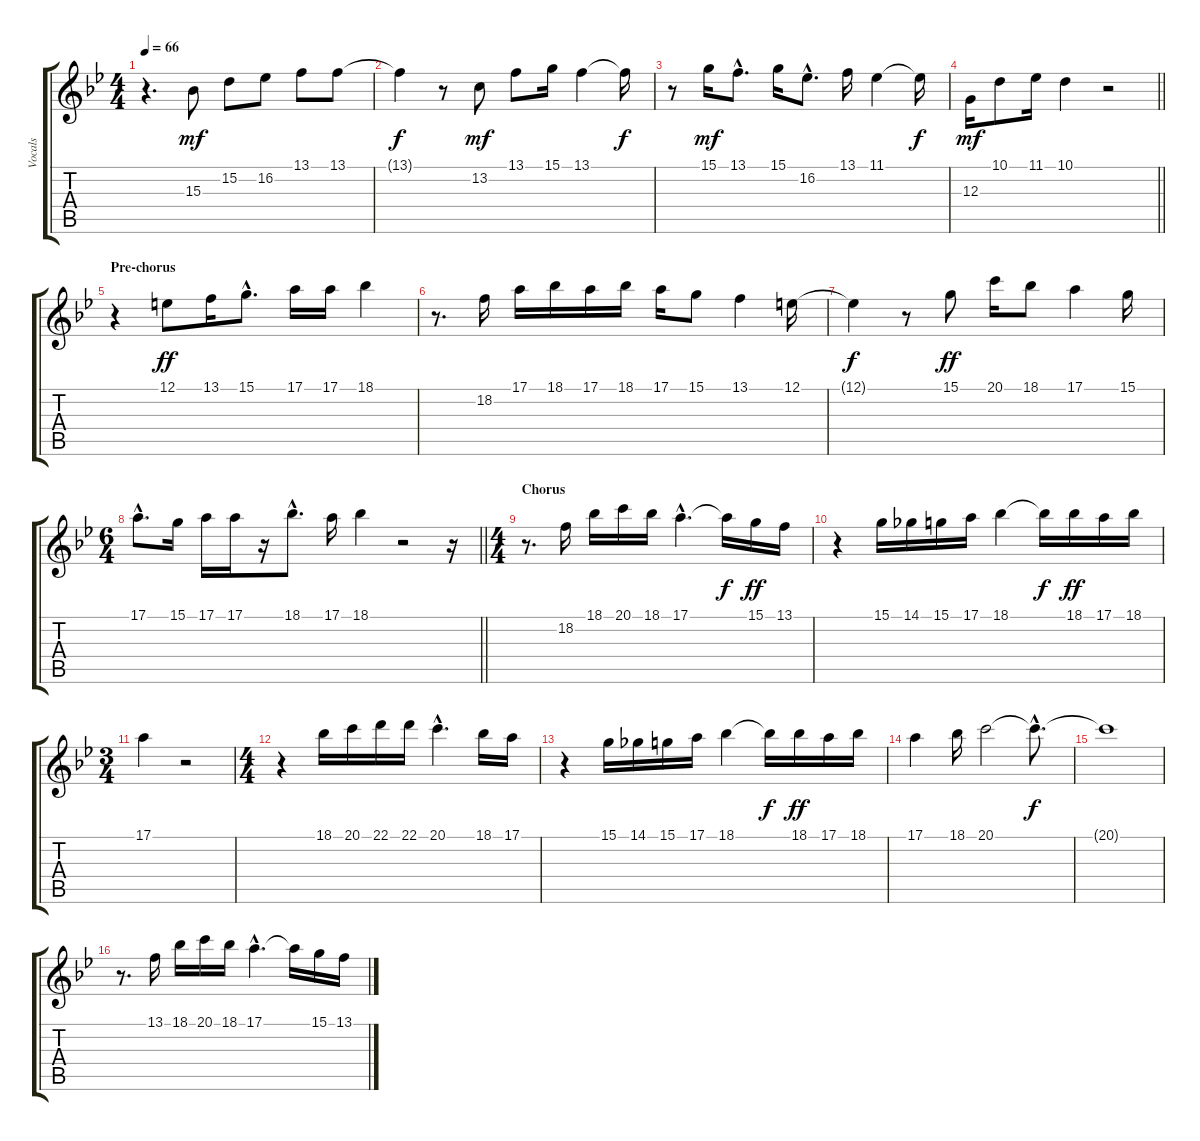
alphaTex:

\track ("Vocals" "Vocals") {instrument lead6voice}
\staff {score tabs}
\tuning (E4 B3 G3 D3 A2 E2) {hide}
\ts (4 4)
\tempo 66
\clef g2
\ks bb
r.4{d dy mf} 15.3.8 15.2.8 16.2.8 13.1.8 13.1.8 |
13.1{t}.4{dy f} r.8 13.2.8{dy mf} 13.1.8 15.1.16 13.1.4 13.1{t}.16{dy f} |
r.8 15.1.16{dy mf} 13.1{hac}.8{d} 15.1.16 16.2{hac}.8{d} 13.1.16 11.1.4 11.1{t}.16{dy f} |
\barLineRight lightlight
12.3.16{dy mf} 10.1.8 11.1.16 10.1.4 r.2 |
\section ("" "Pre-chorus")
r.4 12.1.8{dy ff} 13.1.16 15.1{hac}.8{d} 17.1.16 17.1.16 18.1.4 |
r.8{d} 18.2.16 17.1.16 18.1.16 17.1.16 18.1.16 17.1.16 15.1.8 13.1.4 12.1.16 |
12.1{t}.4{dy f} r.8 15.1.8{dy ff} 20.1.16 18.1.8 17.1.4 15.1.16 |
\ts (6 4)
\barLineRight lightlight
17.1{hac}.8{d} 15.1.16 17.1.16 17.1.16 r.16 18.1{hac}.8{d} 17.1.16 18.1.4 r.2 r.16 |
\ts (4 4)
\section ("" "Chorus")
r.8{d} 18.2.16 18.1.16 20.1.16 18.1.16 17.1{hac}.4{d} 17.1{t}.16{dy f} 15.1.16{dy ff} 13.1.16 |
r.4 15.1.16 14.1.16 15.1.16 17.1.16 18.1.4 18.1{t}.16{dy f} 18.1.16{dy ff} 17.1.16 18.1.16 |
\ts (3 4)
17.1.4 r.2 |
\ts (4 4)
r.4 18.1.16 20.1.16 22.1.16 22.1.16 20.1{hac}.4{d} 18.1.16 17.1.16 |
r.4 15.1.16 14.1.16 15.1.16 17.1.16 18.1.4 18.1{t}.16{dy f} 18.1.16{dy ff} 17.1.16 18.1.16 |
17.1.4 18.1.16 20.1.2 20.1{hac t}.8{d dy f} |
20.1{t}.1 |
r.8{d} 13.1.16 18.1.16 20.1.16 18.1.16 17.1{hac}.4{d} 17.1{t}.16 15.1.16 13.1.16
